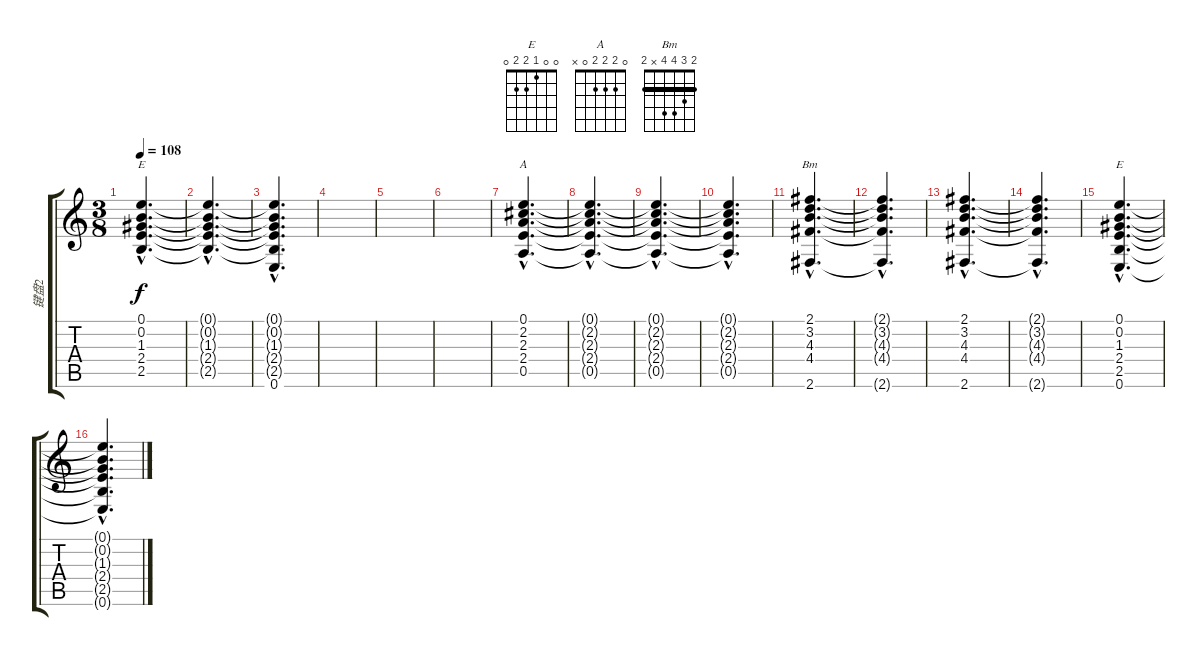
\track ("键盘2" "键盘2") {instrument acousticguitarnylon}
\staff {score tabs}
\tuning (E4 B3 G3 D3 A2 E2) {hide}
\chord ("E" x x 1 2 2 x)
\chord ("A" 0 2 2 2 0 x)
\chord ("Bm" 2 3 4 4 x 2) {barre 2}
\chord ("E" 0 0 1 2 2 0)
\ts (3 8)
\tempo 108
\clef g2
\ks c
(0.1{hac} 0.2{hac} 1.3{hac} 2.4{hac} 2.5{hac}).4{d ch "E" dy f} |
(0.1{hac t} 0.2{hac t} 1.3{hac t} 2.4{hac t} 2.5{hac t}).4{d} |
(0.1{hac t} 0.2{hac t} 1.3{hac t} 2.4{hac t} 2.5{hac t} 0.6{hac}).4{d} |
|
|
|
(0.1{hac} 2.2{hac} 2.3{hac} 2.4{hac} 0.5{hac}).4{d ch "A" instrument synthstrings2} |
(0.1{hac t} 2.2{hac t} 2.3{hac t} 2.4{hac t} 0.5{hac t}).4{d} |
(0.1{hac t} 2.2{hac t} 2.3{hac t} 2.4{hac t} 0.5{hac t}).4{d} |
(0.1{hac t} 2.2{hac t} 2.3{hac t} 2.4{hac t} 0.5{hac t}).4{d} |
(2.1{hac} 3.2{hac} 4.3{hac} 4.4{hac} 2.6{hac}).4{d ch "Bm"} |
(2.1{hac t} 3.2{hac t} 4.3{hac t} 4.4{hac t} 2.6{hac t}).4{d} |
(2.1{hac} 3.2{hac} 4.3{hac} 4.4{hac} 2.6{hac}).4{d} |
(2.1{hac t} 3.2{hac t} 4.3{hac t} 4.4{hac t} 2.6{hac t}).4{d} |
(0.1{hac} 0.2{hac} 1.3{hac} 2.4{hac} 2.5{hac} 0.6{hac}).4{d ch "E"} |
(0.1{hac t} 0.2{hac t} 1.3{hac t} 2.4{hac t} 2.5{hac t} 0.6{hac t}).4{d}
